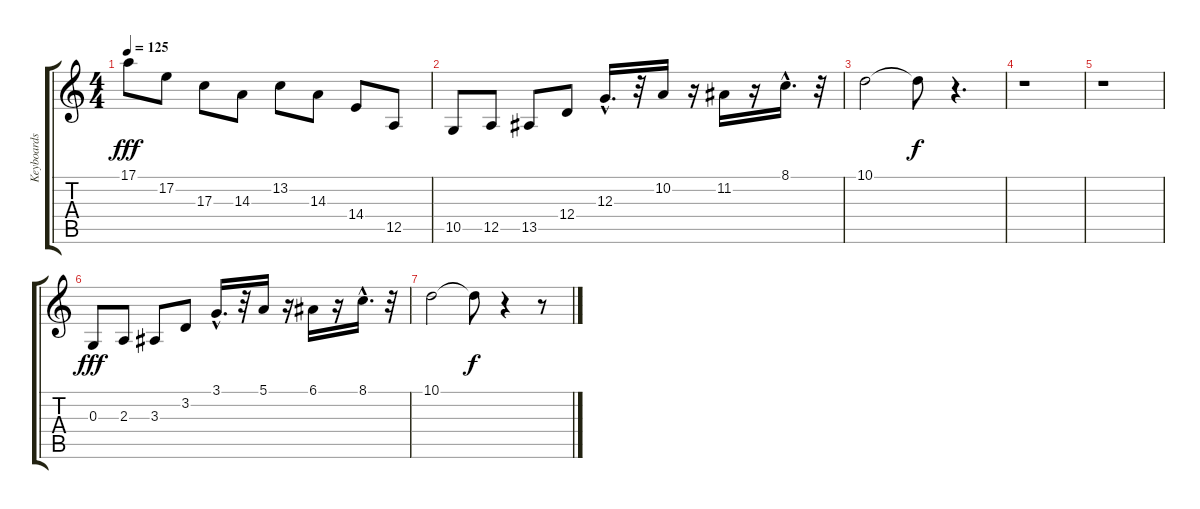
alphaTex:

\track ("Keyboards 2" "Keyboards ") {instrument orchestralharp}
\staff {score tabs}
\tuning (E4 B3 G3 D3 A2 E2) {hide}
\ts (4 4)
\tempo 125
\clef g2
\ks c
17.1.8{dy fff} 17.2.8 17.3.8 14.3.8 13.2.8 14.3.8 14.4.8 12.5.8 |
10.5.8 12.5.8 13.5.8 12.4.8 12.3{hac}.16{d} r.32 10.2.16 r.16 11.2.16 r.16 8.1{hac}.16{d} r.32 |
10.1.2 10.1{t}.8{dy f} r.4{d} |
r.1 |
r.1 |
0.3.8{dy fff} 2.3.8 3.3.8 3.2.8 3.1{hac}.16{d} r.32 5.1.16 r.16 6.1.16 r.16 8.1{hac}.16{d} r.32 |
10.1.2 10.1{t}.8{dy f} r.4 r.8
